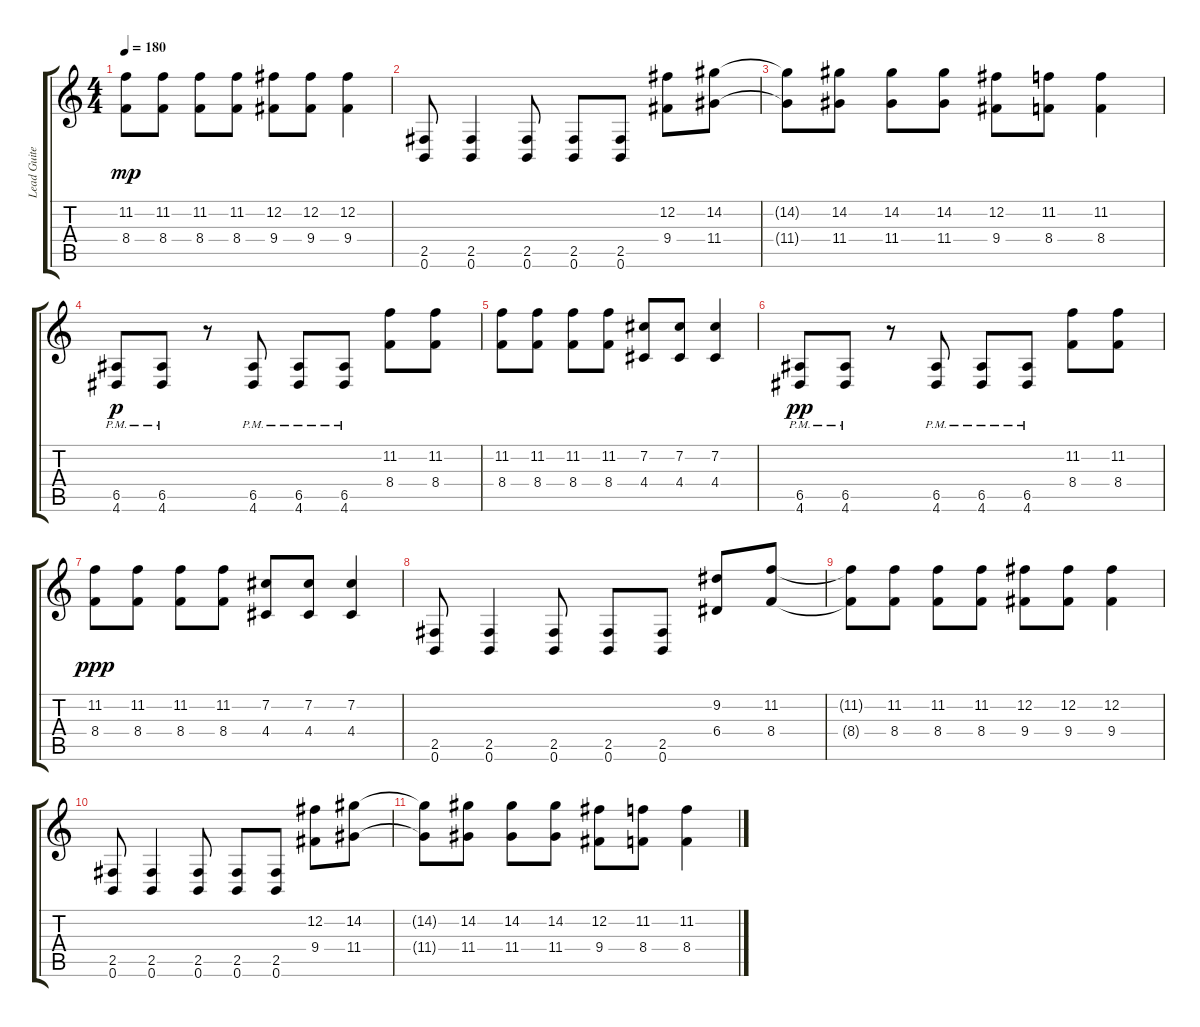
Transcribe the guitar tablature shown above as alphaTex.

\track ("Lead Guiter" "Lead Guite") {instrument overdrivenguitar}
\staff {score tabs}
\tuning (B3 Gb3 D3 A2 E2 B1) {hide}
\ts (4 4)
\tempo 180
\clef g2
\ks c
(11.2{t} 8.4{t}).8{dy mp} (11.2 8.4).8 (11.2 8.4).8 (11.2 8.4).8 (12.2 9.4).8 (12.2 9.4).8 (12.2 9.4).4 |
(2.5 0.6).8 (2.5 0.6).4 (2.5 0.6).8 (2.5 0.6).8 (2.5 0.6).8 (12.2 9.4).8 (14.2 11.4).8 |
(14.2{t} 11.4{t}).8 (14.2 11.4).8 (14.2 11.4).8 (14.2 11.4).8 (12.2 9.4).8 (11.2 8.4).8 (11.2 8.4).4 |
(6.5 4.6{pm}).8{dy p} (6.5 4.6{pm}).8 r.8 (6.5 4.6{pm}).8 (6.5 4.6{pm}).8 (6.5 4.6{pm}).8 (11.2 8.4).8 (11.2 8.4).8 |
(11.2 8.4).8 (11.2 8.4).8 (11.2 8.4).8 (11.2 8.4).8 (7.2 4.4).8 (7.2 4.4).8 (7.2 4.4).4 |
(6.5 4.6{pm}).8{dy pp} (6.5 4.6{pm}).8 r.8 (6.5 4.6{pm}).8 (6.5 4.6{pm}).8 (6.5 4.6{pm}).8 (11.2 8.4).8 (11.2 8.4).8 |
(11.2 8.4).8{dy ppp} (11.2 8.4).8 (11.2 8.4).8 (11.2 8.4).8 (7.2 4.4).8 (7.2 4.4).8 (7.2 4.4).4 |
(2.5 0.6).8 (2.5 0.6).4 (2.5 0.6).8 (2.5 0.6).8 (2.5 0.6).8 (9.2 6.4).8 (11.2 8.4).8 |
(11.2{t} 8.4{t}).8 (11.2 8.4).8 (11.2 8.4).8 (11.2 8.4).8 (12.2 9.4).8 (12.2 9.4).8 (12.2 9.4).4 |
(2.5 0.6).8 (2.5 0.6).4 (2.5 0.6).8 (2.5 0.6).8 (2.5 0.6).8 (12.2 9.4).8 (14.2 11.4).8 |
(14.2{t} 11.4{t}).8 (14.2 11.4).8 (14.2 11.4).8 (14.2 11.4).8 (12.2 9.4).8 (11.2 8.4).8 (11.2 8.4).4
